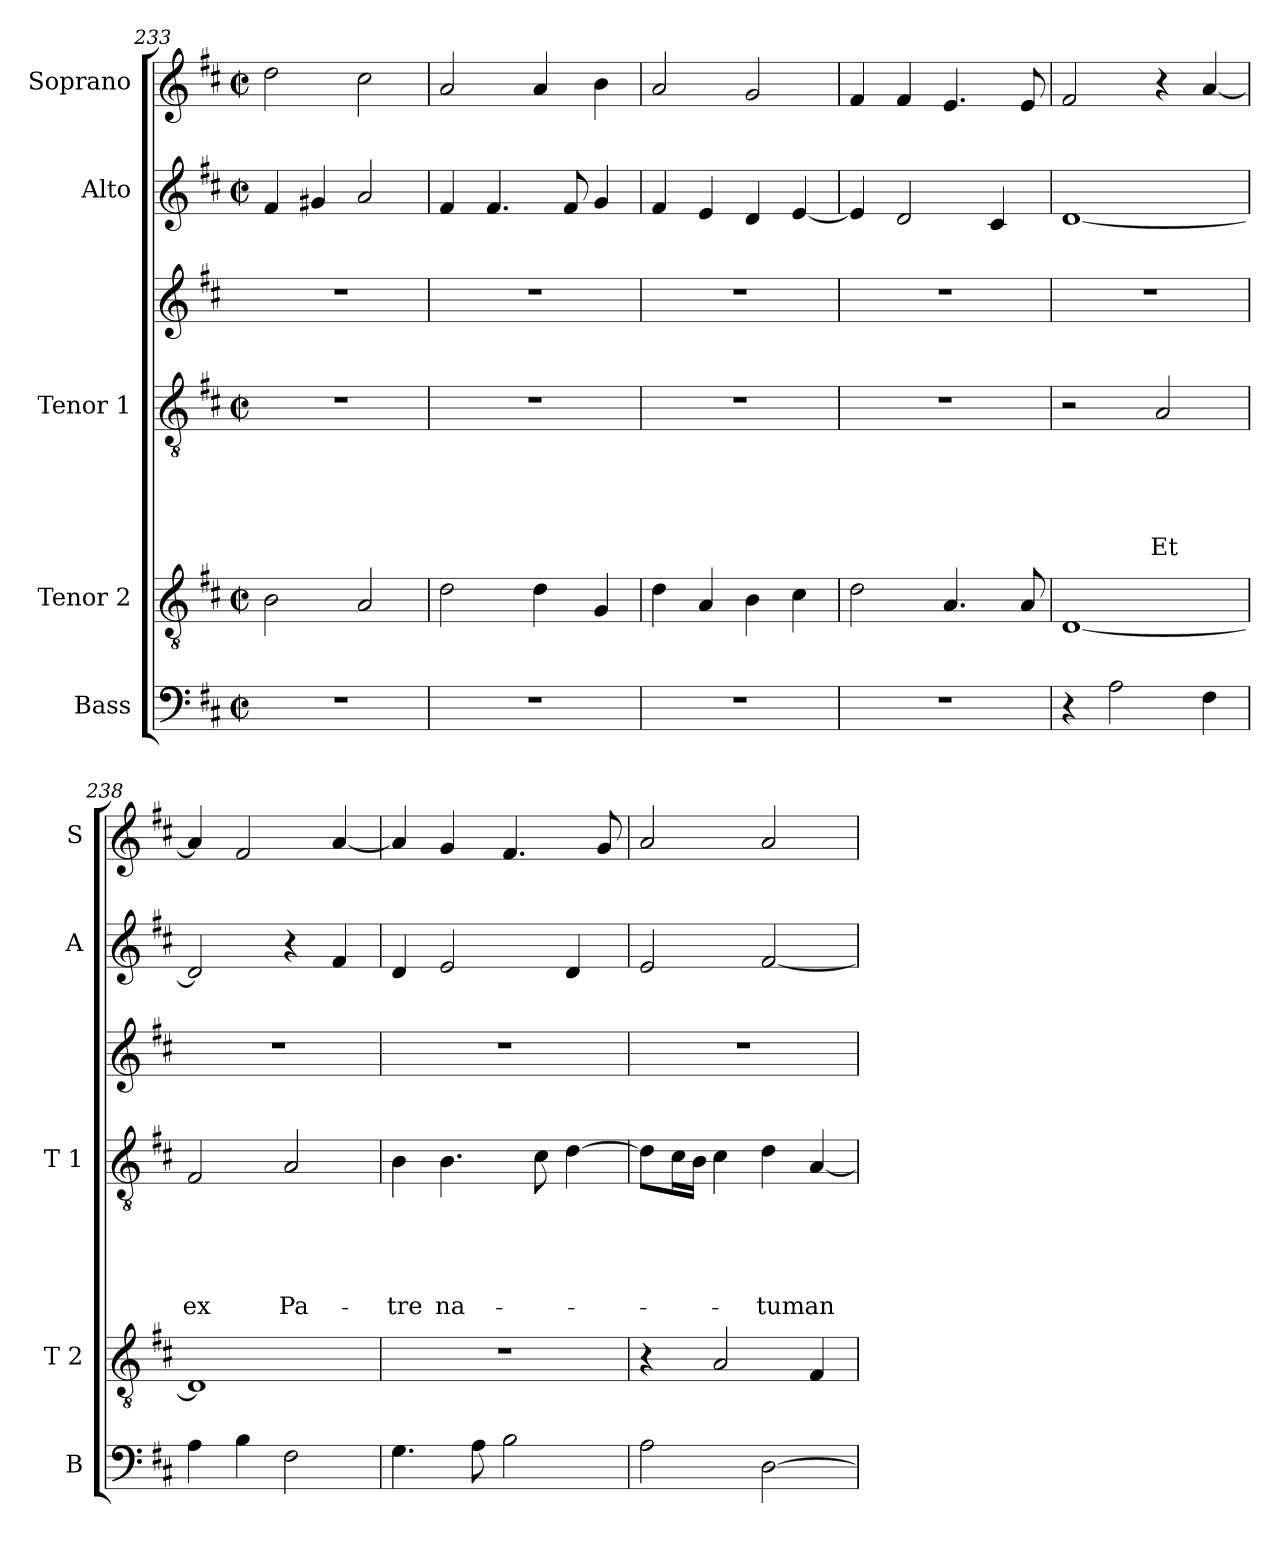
**kern	**kern	**kern	**text	**text	**text	**text	**text	**kern	**kern	**kern
*part6	*part5	*part4	*part4	*part4	*part4	*part4	*part4	*part3	*part2	*part1
*staff6	*staff5	*staff4	*staff4	*staff4	*staff4	*staff4	*staff4	*staff3	*staff2	*staff1
*I"Bass	*I"Tenor 2	*I"Tenor 1	*	*	*	*	*	*	*I"Alto	*I"Soprano
*I'B	*I'T 2	*I'T 1	*	*	*	*	*	*	*I'A	*I'S
*clefF4	*clefGv2	*clefGv2	*	*	*	*	*	*clefG2	*clefG2	*clefG2
*k[f#c#]	*k[f#c#]	*k[f#c#]	*	*	*	*	*	*k[f#c#]	*k[f#c#]	*k[f#c#]
*D:	*D:	*D:	*	*	*	*	*	*D:	*D:	*D:
*M2/2	*M2/2	*M2/2	*	*	*	*	*	*	*M2/2	*M2/2
*met(c|)	*met(c|)	*met(c|)	*	*	*	*	*	*	*met(c|)	*met(c|)
=233	=233	=233	=233	=233	=233	=233	=233	=233	=233	=233
1r	2B\	1r	.	.	.	.	.	1r	4f#/	2dd\
.	.	.	.	.	.	.	.	.	4g#X/	.
.	2A/	.	.	.	.	.	.	.	2a/	2cc#\
=234	=234	=234	=234	=234	=234	=234	=234	=234	=234	=234
1r	2d\	1r	.	.	.	.	.	1r	4f#/	2a/
.	.	.	.	.	.	.	.	.	4.f#/	.
.	4d\	.	.	.	.	.	.	.	.	4a/
.	.	.	.	.	.	.	.	.	8f#/	.
.	4G/	.	.	.	.	.	.	.	4g/	4b\
!!LO:LB:g=z
=235	=235	=235	=235	=235	=235	=235	=235	=235	=235	=235
1r	4d\	1r	.	.	.	.	.	1r	4f#/	2a/
.	4A/	.	.	.	.	.	.	.	4e/	.
.	4B\	.	.	.	.	.	.	.	4d/	2g/
.	4c#\	.	.	.	.	.	.	.	[<4e/	.
=236	=236	=236	=236	=236	=236	=236	=236	=236	=236	=236
1r	2d\	1r	.	.	.	.	.	1r	4e/]	4f#/
.	.	.	.	.	.	.	.	.	2d/	4f#/
.	4.A/	.	.	.	.	.	.	.	.	4.e/
.	.	.	.	.	.	.	.	.	4c#/	.
.	8A/	.	.	.	.	.	.	.	.	8e/
=237	=237	=237	=237	=237	=237	=237	=237	=237	=237	=237
4r	[<1D	2r	.	.	.	.	.	1r	[<1d	2f#/
2A\	.	.	.	.	.	.	.	.	.	.
!	!	!	!	!	!	!	!LO:LY:b	!	!	!
.	.	2A/	.	.	.	.	Et	.	.	4r
4F#\	.	.	.	.	.	.	.	.	.	[<4a/
=238	=238	=238	=238	=238	=238	=238	=238	=238	=238	=238
!	!	!	!	!	!	!	!LO:LY:b	!	!	!
4A\	1D]	2F#/	.	.	.	.	ex	1r	2d/]	4a/]
4B\	.	.	.	.	.	.	.	.	.	2f#/
!	!	!	!	!	!	!	!LO:LY:b	!	!	!
2F#\	.	2A/	.	.	.	.	Pa-	.	4r	.
.	.	.	.	.	.	.	.	.	4f#/	[<4a/
=239	=239	=239	=239	=239	=239	=239	=239	=239	=239	=239
!	!	!	!	!	!	!	!LO:LY:b	!	!	!
4.G\	1r	4B\	.	.	.	.	-tre	1r	4d/	4a/]
!	!	!	!	!	!	!	!LO:LY:b	!	!	!
.	.	4.B\	.	.	.	.	na-	.	2e/	4g/
8A\	.	.	.	.	.	.	.	.	.	.
2B\	.	.	.	.	.	.	.	.	.	4.f#/
.	.	8c#\	.	.	.	.	.	.	.	.
.	.	[>4d\	.	.	.	.	.	.	4d/	.
.	.	.	.	.	.	.	.	.	.	8g/
=240	=240	=240	=240	=240	=240	=240	=240	=240	=240	=240
2A\	4r	8d\L]	.	.	.	.	.	1r	2e/	2a/
.	.	16c#\L	.	.	.	.	.	.	.	.
.	.	16B\JJ	.	.	.	.	.	.	.	.
.	2A/	4c#\	.	.	.	.	.	.	.	.
!	!	!	!	!	!	!	!LO:LY:b	!	!	!
[<2D\	.	4d\	.	.	.	.	-tum	.	[<2f#/	2a/
!	!	!	!	!	!	!	!LO:LY:b	!	!	!
.	4F#/	[<4A/	.	.	.	.	an-	.	.	.
=	=	=	=	=	=	=	=	=	=	=
*-	*-	*-	*-	*-	*-	*-	*-	*-	*-	*-
